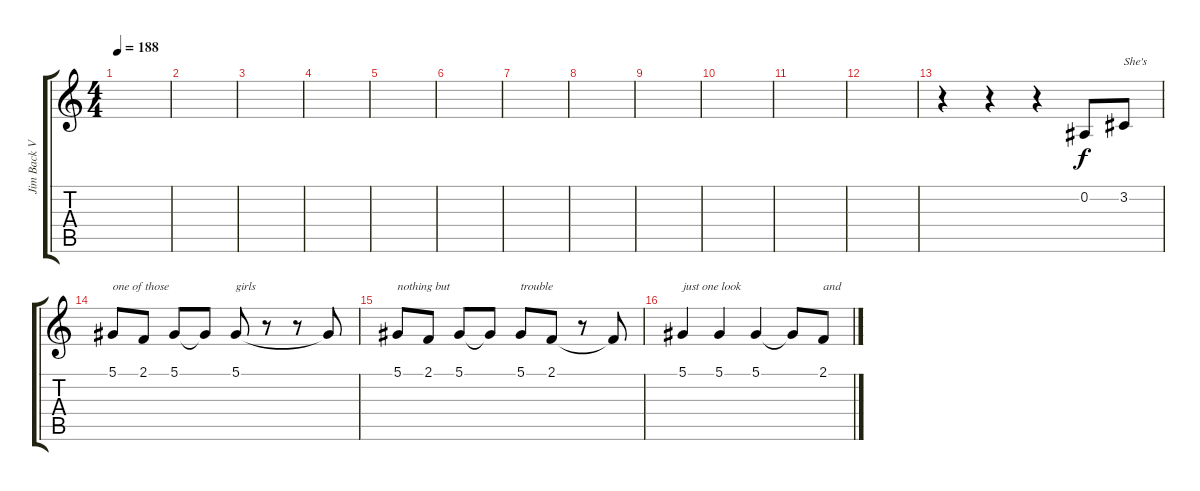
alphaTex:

\track ("Jim Back Vocals" "Jim Back V") {instrument englishhorn}
\staff {score tabs}
\tuning (Eb4 Bb3 Gb3 Db3 Ab2 Db2) {hide}
\ts (4 4)
\tempo 188
\clef g2
\ks c
|
|
|
|
|
|
|
|
|
|
|
|
r.4 r.4 r.4 0.2.8 3.2.8{txt "She's"} |
5.1.8{txt "one of those"} 2.1.8 5.1.8 5.1{t}.8 5.1.8{txt "girls"} r.8 r.8 5.1{t}.8 |
5.1.8{txt "nothing but"} 2.1.8 5.1.8 5.1{t}.8 5.1.8{txt "trouble"} 2.1.8 r.8 2.1{t}.8 |
5.1.4{txt "just one look"} 5.1.4 5.1.4 5.1{t}.8 2.1.8{txt "and"}
